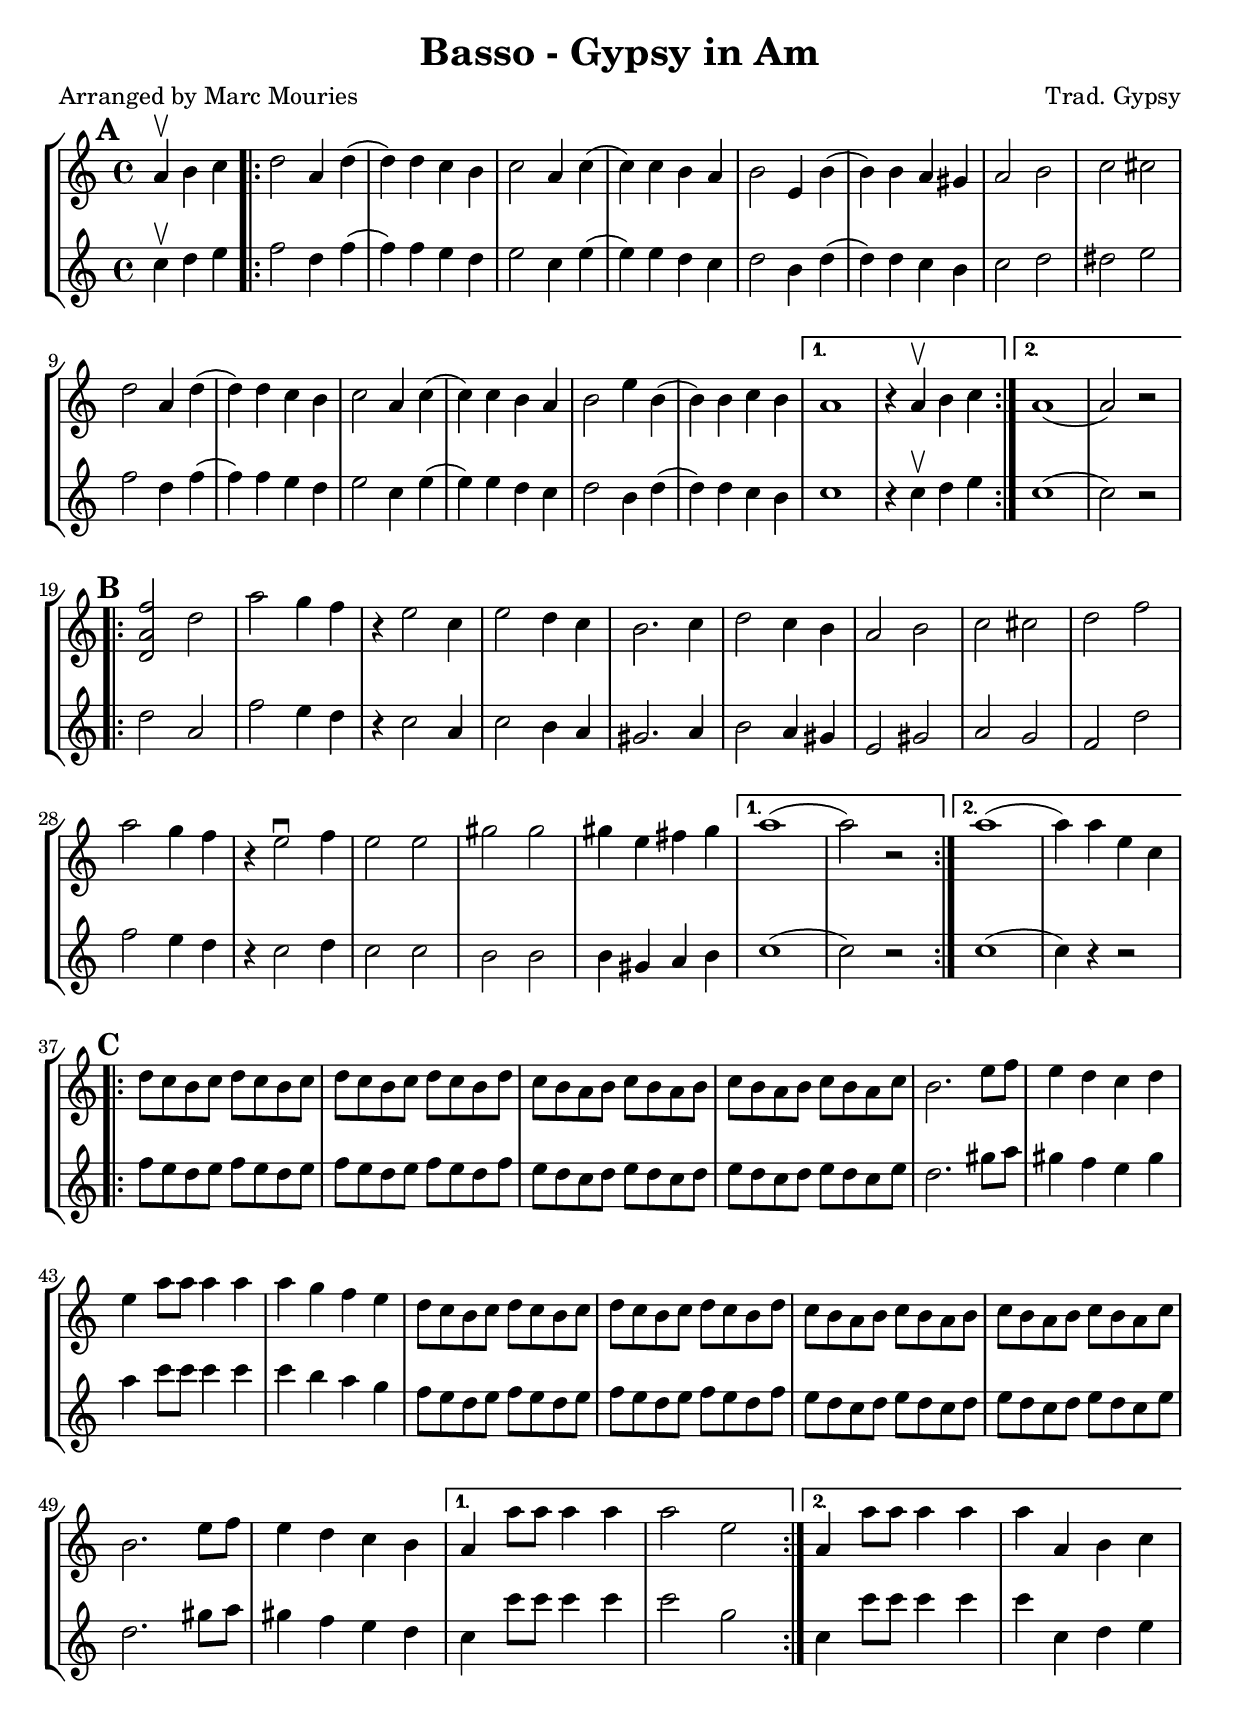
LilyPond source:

% ****************************************************************
% Basso
% ****************************************************************
\version "2.14.0"
\include "english.ly"
#(set-global-staff-size 21)
\layout {
    indent = 0\in
}

\header {
  title     = "Basso - Gypsy in Am"
  %subtitle = "Duet for 2 violins"
  composer = "Trad. Gypsy"
  %instrument = "Violin I"
  poet = "Arranged by Marc Mouries"
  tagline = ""
}

global= { \time 4/4 \key a \minor }

violinOne = \new Voice {
  \relative c''{
  \mark \default
    \partial 2. a4\upbow b c

    \repeat volta 2 {
      d2 a4 d( | d) d c b | c2 a4 c(|c) c b a |
	  b2 e,4 b'( | b) b a gs | a2 b2 | c cs
      d2 a4 d4( | d4) d c b | c2 a4 c4( | c) c b a
      b2 e4 b4( | b4) b c b |
    }
	\alternative {
		{a1 | r4 a\upbow b c }
        {a1 ( | a2) r2 }
    }
   \break
  \mark \default
    \repeat volta 2 {
    <d, a' f'>2 d'2 | a'2 g4 f | r4 e2 c4 | e2 d4 c |
   b2. c4 | d2 c4 b | a2 b | c2 cs2
   d2 f a g4 f4 | r4 e2\downbow f4 | e2 e2
	gs2 gs | gs4 e fs gs |
	}
\alternative {
		{a1 ( | a2) r2 }
        {a1 ( | a4) a e c }
    }
\break
  \mark \default
  \repeat volta 2 {
	d8 c b c    d8 c b c   | d8 c b c    d8 c b d
  | c8 b a b    c8 b a b   | c8 b a b    c8 b a c
%\break
  | b2. e8 f8 | e4 d c d   | e4 a8a8 a4 a4  | a g f e
%\break
  | d8 c b c    d8 c b c   | d8 c b c    d8 c b d
  | c8 b a b    c8 b a b   | c8 b a b    c8 b a c
%\break
  | b2. e8 f8 | e4 d c b   |
  }
\alternative {
		{a4  a'8 a8 a4 a4 | a2 e2}
		{a,4  a'8 a8 a4 a4 | a4 a, b c}
    }
  }
}

violinTwo = \new Voice { \relative c''{
  	\partial 2. c4\upbow d e
    \repeat volta 2 {
      f2 d4 f( | f) f e d | e2 c4 e(|e) e d c |
	  d2 b4 d ( | d) d c b | c2 d2    | ds e     |
      f2 d4 f ( | f) f e d | e2 c4 e( | e) e d c |
      d2 b4 d ( | d) d c b |
    }
	\alternative {
		{c1 | r4 c\upbow d e }
        {c1 ( | c2) r2 }
    }
   \break
  \mark \default
    \repeat volta 2 {
   	d2 a | f'2 e4 d | r4 c2 a4 | c2 b4 a |
	gs2. a4 b2 a4 gs e2 gs a2 g |
	f2 d' f e4 d4 | r4 c2 d4 | c2 c2
	b2 b2 | b4 gs a b |
	}
\alternative {
		{c1 ( | c2) r2 }
		{c1 ( | c4) r4  r2 }
    }
  \mark \default
  \repeat volta 2 {
	f8 e d e    f8 e d e  | f8 e d e f8 e d f |
	e8 d c d    e8 d c d  | e8 d c d e8 d c e |
	d2.  gs8 a8  | gs4 f e gs | a4 c8c8 c4 c4 |	c b a g |
	f8 e d e    f8 e d e  | f8 e d e f8 e d f |
	e8 d c d    e8 d c d  | e8 d c d e8 d c e |
	d2.  gs8 a8  | gs4 f e d |
  }
\alternative {
		{c4  c'8 c8 c4 c4 | c2 g2}
		{c,4  c'8 c8 c4 c4 | c4 c, d e}
    }

   }
}

\score {
   \new StaffGroup <<
      \new Staff
        <<
		  \set Staff.midiInstrument = "violin"
		  \global \violinOne
        >>
      \new Staff << \global \violinTwo >>
   >>
   \layout {
    \context {
      \Score
      tempoWholesPerMinute = #(ly:make-moment 140 4)
    }
  }
   \midi { }
}